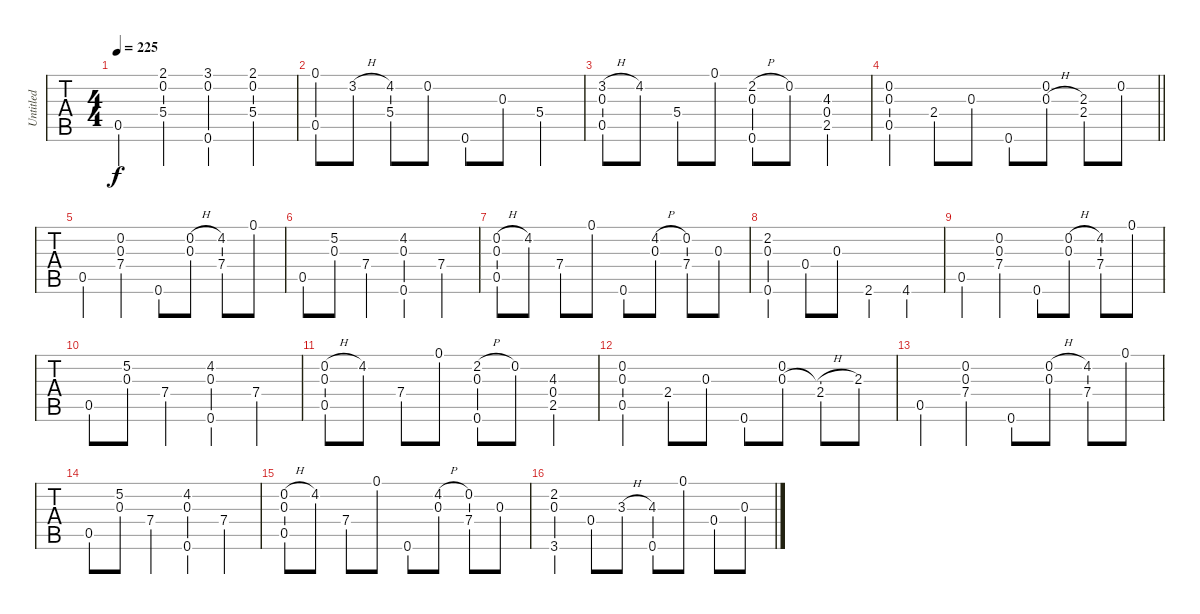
\track ("Untitled" "Untitled") {instrument acousticguitarsteel}
\staff {tabs}
\tuning (E4 A3 E3 D3 A2 E2) {hide}
\ts (4 4)
\tempo 225
\clef g2
\ks c
0.5.4{dy f} (2.1 0.2 5.4).4 (3.1 0.2 0.6).4 (2.1 0.2 5.4).4 |
(0.1 0.5).8 3.2{h}.8 (4.2 5.4).8 0.2.8 0.6.8 0.3.8 5.4.4 |
(3.2{h} 0.3 0.5).8 4.2.8 5.4.8 0.1.8 (2.2{h} 0.3 0.6).8 0.2.8 (4.3 0.4 2.5).4 |
\barLineRight lightlight
(0.2 0.3 0.5).4 2.4.8 0.3.8 0.6.8 (0.2 0.3{h}).8 (2.3 2.4).8 0.2.8 |
0.5.4 (0.2 0.3 7.4).4 0.6.8 (0.2{h} 0.3).8 (4.2 7.4).8 0.1.8 |
0.5.8 (5.2 0.3).8 7.4.4 (4.2 0.3 0.6).4 7.4.4 |
(0.2{h} 0.3 0.5).8 4.2.8 7.4.8 0.1.8 0.6.8 (4.2{h} 0.3).8 (0.2 7.4).8 0.3.8 |
(2.2 0.3 0.6).4 0.4.8 0.3.8 2.6.4 4.6.4 |
0.5.4 (0.2 0.3 7.4).4 0.6.8 (0.2{h} 0.3).8 (4.2 7.4).8 0.1.8 |
0.5.8 (5.2 0.3).8 7.4.4 (4.2 0.3 0.6).4 7.4.4 |
(0.2{h} 0.3 0.5).8 4.2.8 7.4.8 0.1.8 (2.2{h} 0.3 0.6).8 0.2.8 (4.3 0.4 2.5).4 |
(0.2 0.3 0.5).4 2.4.8 0.3.8 0.6.8 (0.2 0.3).8 (0.3{h t} 2.4).8 2.3.8 |
0.5.4 (0.2 0.3 7.4).4 0.6.8 (0.2{h} 0.3).8 (4.2 7.4).8 0.1.8 |
0.5.8 (5.2 0.3).8 7.4.4 (4.2 0.3 0.6).4 7.4.4 |
(0.2{h} 0.3 0.5).8 4.2.8 7.4.8 0.1.8 0.6.8 (4.2{h} 0.3).8 (0.2 7.4).8 0.3.8 |
(2.2 0.3 3.6).4 0.4.8 3.3{h}.8 (4.3 0.6).8 0.1.8 0.4.8 0.3.8
